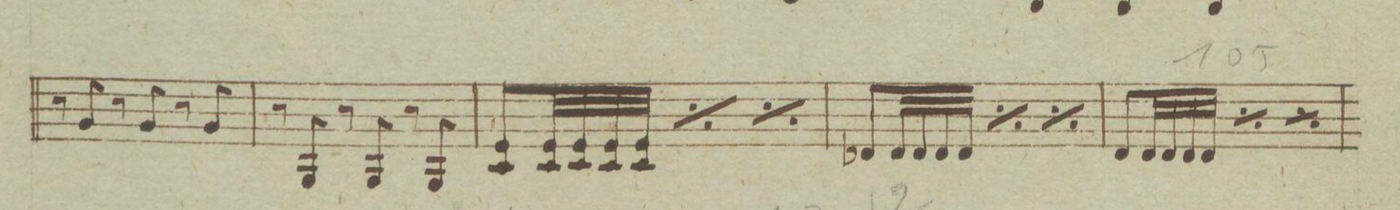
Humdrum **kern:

**kern	**dynam
*I"Violino Secondo.	*
*clefG2	*
*k[b-e-a-d-]	*
*met(c)	*
*M3/4	*
8r	.
8g/	.
8r	.
8g/	.
8r	.
8g/	.
=102	=102
8r	.
8G/	.
8r	.
8G/	.
8r	.
8G/	.
=103	=103
8c/L 8e-	.
32c/LL 32e-	.
32c/ 32e-	.
32c/ 32e-	.
32c/JJJ 32e-	.
*rep	*
8c/L 8e-	.
32c/LL 32e-	.
32c/ 32e-	.
32c/ 32e-	.
32c/JJJ 32e-	.
*Xrep	*
*rep	*
8c/L 8e-	.
32c/LL 32e-	.
32c/ 32e-	.
32c/ 32e-	.
32c/JJJ 32e-	.
*Xrep	*
=104	=104
8d-X/L	.
32d-/LL	.
32d-/	.
32d-/	.
32d-/JJJ	.
*rep	*
8d-/L	.
32d-/LL	.
32d-/	.
32d-/	.
32d-/JJJ	.
*Xrep	*
*rep	*
8d-/L	.
32d-/LL	.
32d-/	.
32d-/	.
32d-/JJJ	.
*Xrep	*
=105	=105
8d-/L	.
32d-/LL	.
32d-/	.
32d-/	.
32d-/JJJ	.
*rep	*
8d-/L	.
32d-/LL	.
32d-/	.
32d-/	.
32d-/JJJ	.
*Xrep	*
*rep	*
8d-/L	.
32d-/LL	.
32d-/	.
32d-/	.
32d-/JJJ	.
*Xrep	*
=106	=106
*-	*-
